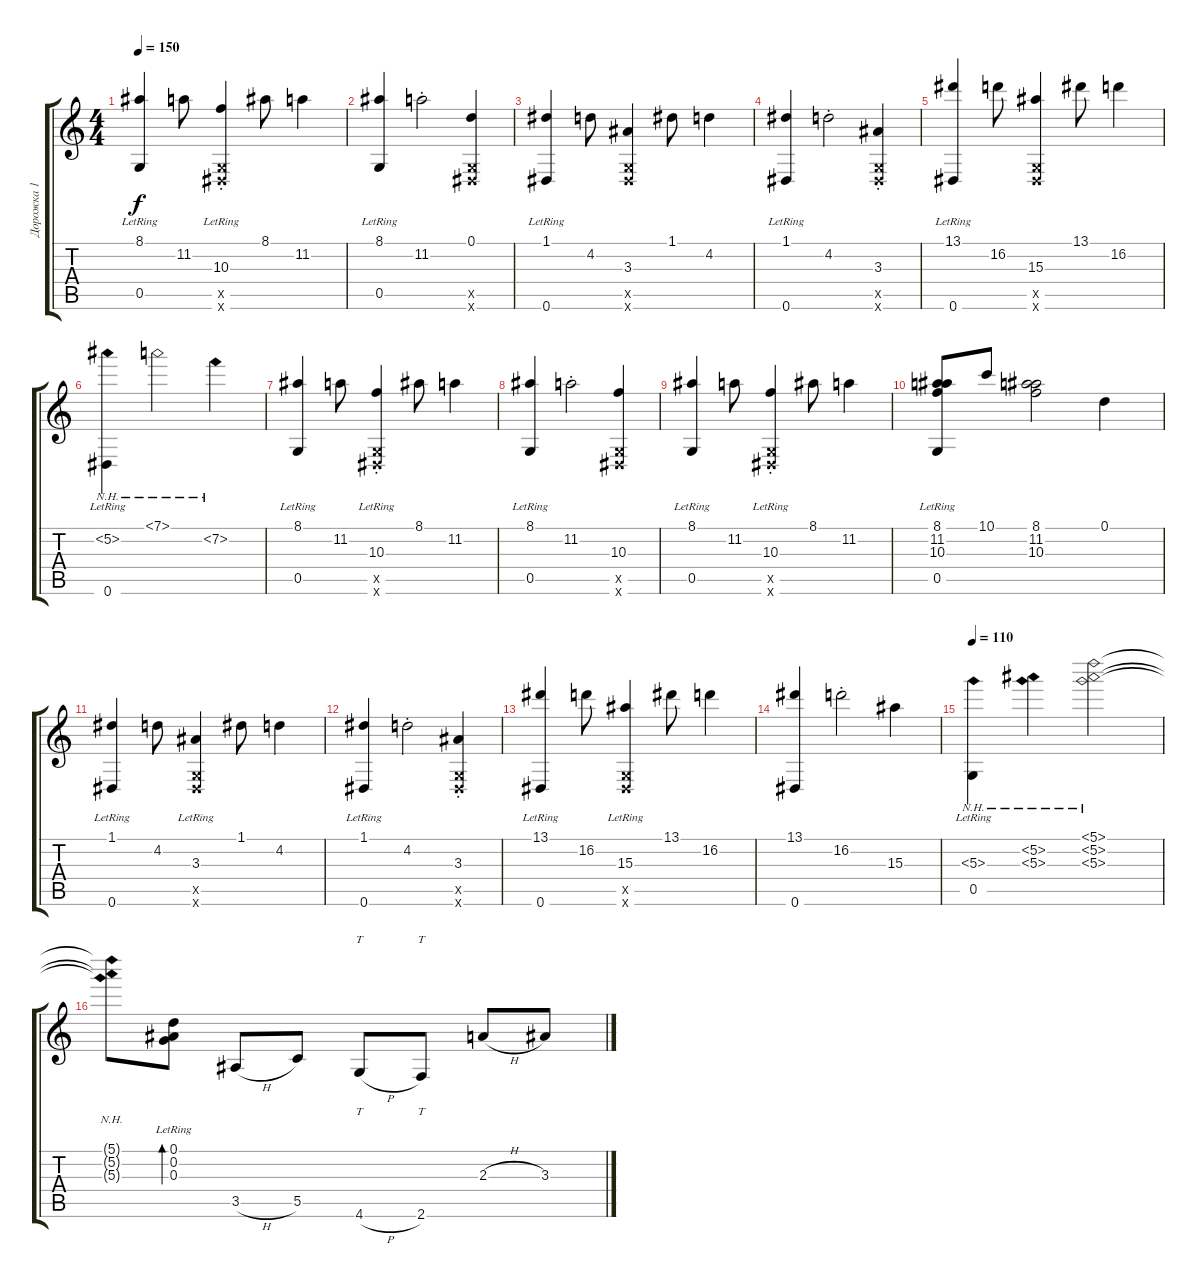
\track ("Дорожка 1" "Дорожка 1") {instrument acousticguitarsteel}
\staff {score tabs}
\tuning (D4 Bb3 G3 D3 G2 Eb2) {hide}
\ts (4 4)
\tempo 150
\clef g2
\ks c
(8.1 0.5{lr}).4{dy f} 11.2.8 (10.3{st lr} 0.5{x} 0.6{x}).4 8.1.8 11.2.4 |
(8.1 0.5{lr}).4 11.2{st}.2 (0.1 0.5{x} 0.6{x}).4 |
(1.1 0.6{lr}).4 4.2.8 (3.3 0.5{x} 0.6{x}).4 1.1.8 4.2.4 |
(1.1 0.6{lr}).4 4.2{st}.2 (3.3{st} 0.5{x} 0.6{x}).4 |
(13.1 0.6{lr}).4 16.2.8 (15.3 0.5{x} 0.6{x}).4 13.1.8 16.2.4 |
(5.2{nh} 0.6{lr}).4 7.1{nh}.2 7.2{nh}.4 |
(8.1 0.5{lr}).4 11.2.8 (10.3{st lr} 0.5{x} 0.6{x}).4 8.1.8 11.2.4 |
(8.1 0.5{lr}).4 11.2{st}.2 (10.3 0.5{x} 0.6{x}).4 |
(8.1 0.5{lr}).4 11.2.8 (10.3{st lr} 0.5{x} 0.6{x}).4 8.1.8 11.2.4 |
(8.1 11.2 10.3 0.5{lr}).8 10.1.8 (8.1 11.2 10.3).2 0.1.4 |
(1.1 0.6{lr}).4 4.2.8 (3.3{lr} 0.5{x} 0.6{x}).4 1.1.8 4.2.4 |
(1.1 0.6{lr}).4 4.2{st}.2 (3.3{st} 0.5{x} 0.6{x}).4 |
(13.1 0.6{lr}).4 16.2.8 (15.3{lr} 0.5{x} 0.6{x}).4 13.1.8 16.2.4 |
(13.1 0.6).4 16.2{st}.2 15.3.4 |
\tempo 110
(5.3{nh} 0.5{lr}).4 (5.2{nh} 5.3{nh}).4 (5.1{nh} 5.2{nh} 5.3{nh}).2 |
(5.1{nh t} 5.2{nh t} 5.3{nh t}).8 (0.1{lr} 0.2{lr} 0.3{lr}).8{bd 60} 3.5{h}.8 5.5.8 4.6{h}.8{tt} 2.6.8{tt} 2.3{h}.8 3.3{h}.8
